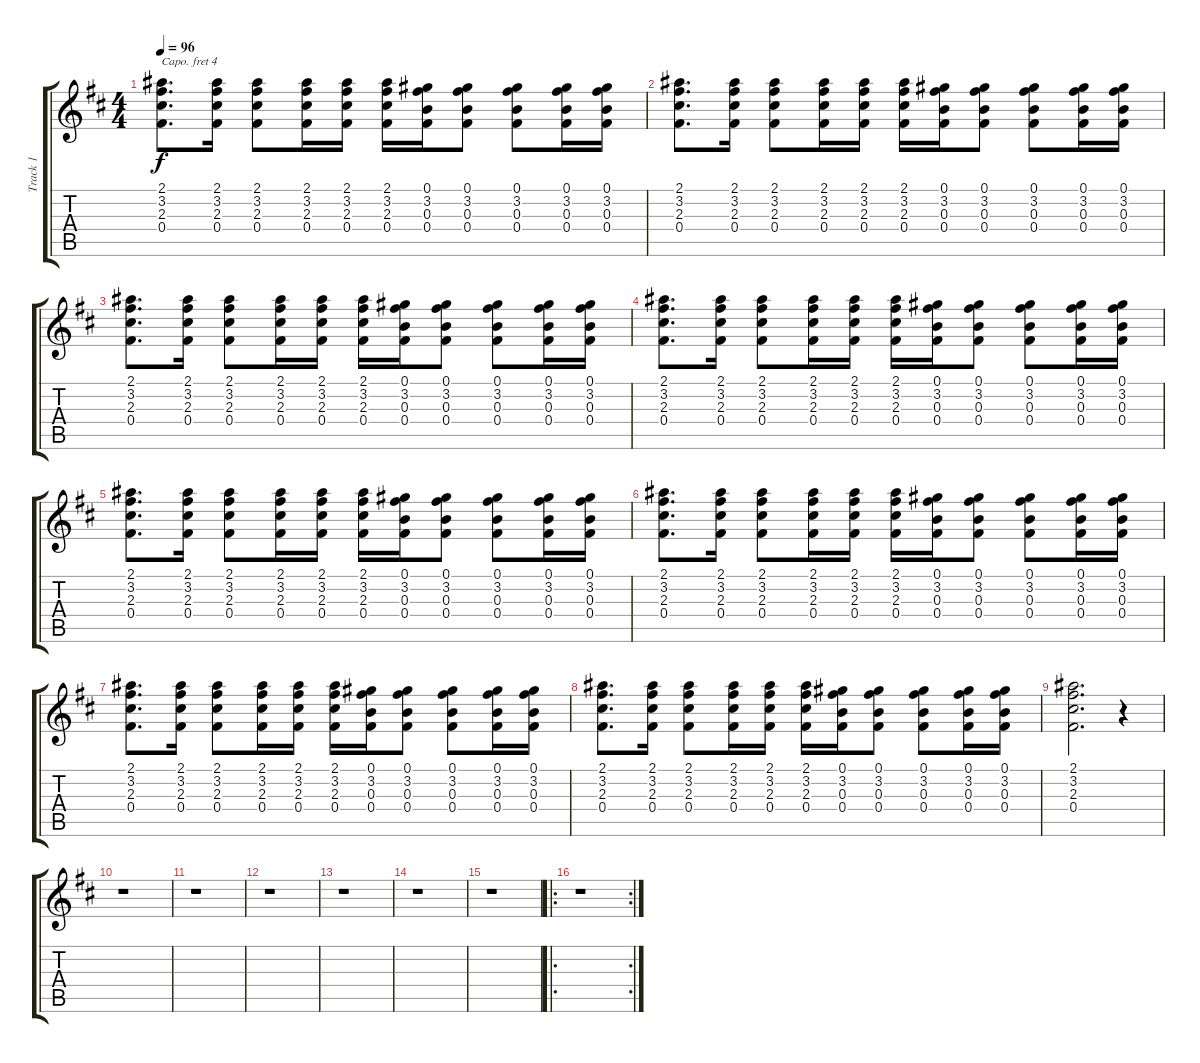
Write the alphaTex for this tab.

\track ("Track 1" "Track 1") {instrument acousticguitarsteel}
\staff {score tabs}
\capo 4
\tuning (E4 B3 G3 D3 A2 E2) {hide}
\ts (4 4)
\tempo 96
\clef g2
\ks d
(2.1 3.2 2.3 0.4).8{d dy f} (2.1 3.2 2.3 0.4).16 (2.1 3.2 2.3 0.4).8 (2.1 3.2 2.3 0.4).16 (2.1 3.2 2.3 0.4).16 (2.1 3.2 2.3 0.4).16 (0.1 3.2 0.3 0.4).16 (0.1 3.2 0.3 0.4).8 (0.1 3.2 0.3 0.4).8 (0.1 3.2 0.3 0.4).16 (0.1 3.2 0.3 0.4).16 |
(2.1 3.2 2.3 0.4).8{d} (2.1 3.2 2.3 0.4).16 (2.1 3.2 2.3 0.4).8 (2.1 3.2 2.3 0.4).16 (2.1 3.2 2.3 0.4).16 (2.1 3.2 2.3 0.4).16 (0.1 3.2 0.3 0.4).16 (0.1 3.2 0.3 0.4).8 (0.1 3.2 0.3 0.4).8 (0.1 3.2 0.3 0.4).16 (0.1 3.2 0.3 0.4).16 |
(2.1 3.2 2.3 0.4).8{d} (2.1 3.2 2.3 0.4).16 (2.1 3.2 2.3 0.4).8 (2.1 3.2 2.3 0.4).16 (2.1 3.2 2.3 0.4).16 (2.1 3.2 2.3 0.4).16 (0.1 3.2 0.3 0.4).16 (0.1 3.2 0.3 0.4).8 (0.1 3.2 0.3 0.4).8 (0.1 3.2 0.3 0.4).16 (0.1 3.2 0.3 0.4).16 |
(2.1 3.2 2.3 0.4).8{d} (2.1 3.2 2.3 0.4).16 (2.1 3.2 2.3 0.4).8 (2.1 3.2 2.3 0.4).16 (2.1 3.2 2.3 0.4).16 (2.1 3.2 2.3 0.4).16 (0.1 3.2 0.3 0.4).16 (0.1 3.2 0.3 0.4).8 (0.1 3.2 0.3 0.4).8 (0.1 3.2 0.3 0.4).16 (0.1 3.2 0.3 0.4).16 |
(2.1 3.2 2.3 0.4).8{d} (2.1 3.2 2.3 0.4).16 (2.1 3.2 2.3 0.4).8 (2.1 3.2 2.3 0.4).16 (2.1 3.2 2.3 0.4).16 (2.1 3.2 2.3 0.4).16 (0.1 3.2 0.3 0.4).16 (0.1 3.2 0.3 0.4).8 (0.1 3.2 0.3 0.4).8 (0.1 3.2 0.3 0.4).16 (0.1 3.2 0.3 0.4).16 |
(2.1 3.2 2.3 0.4).8{d} (2.1 3.2 2.3 0.4).16 (2.1 3.2 2.3 0.4).8 (2.1 3.2 2.3 0.4).16 (2.1 3.2 2.3 0.4).16 (2.1 3.2 2.3 0.4).16 (0.1 3.2 0.3 0.4).16 (0.1 3.2 0.3 0.4).8 (0.1 3.2 0.3 0.4).8 (0.1 3.2 0.3 0.4).16 (0.1 3.2 0.3 0.4).16 |
(2.1 3.2 2.3 0.4).8{d} (2.1 3.2 2.3 0.4).16 (2.1 3.2 2.3 0.4).8 (2.1 3.2 2.3 0.4).16 (2.1 3.2 2.3 0.4).16 (2.1 3.2 2.3 0.4).16 (0.1 3.2 0.3 0.4).16 (0.1 3.2 0.3 0.4).8 (0.1 3.2 0.3 0.4).8 (0.1 3.2 0.3 0.4).16 (0.1 3.2 0.3 0.4).16 |
(2.1 3.2 2.3 0.4).8{d} (2.1 3.2 2.3 0.4).16 (2.1 3.2 2.3 0.4).8 (2.1 3.2 2.3 0.4).16 (2.1 3.2 2.3 0.4).16 (2.1 3.2 2.3 0.4).16 (0.1 3.2 0.3 0.4).16 (0.1 3.2 0.3 0.4).8 (0.1 3.2 0.3 0.4).8 (0.1 3.2 0.3 0.4).16 (0.1 3.2 0.3 0.4).16 |
(2.1 3.2 2.3 0.4).2{d} r.4 |
r.1 |
r.1 |
r.1 |
r.1 |
r.1 |
r.1 |
\ro
\rc 2
r.1
